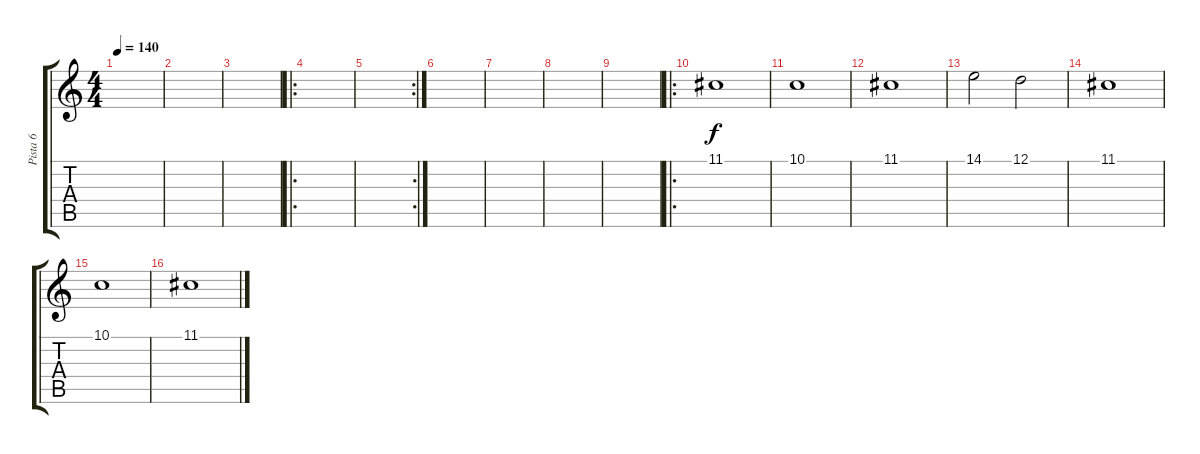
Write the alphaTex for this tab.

\track ("Pista 6" "Pista 6") {instrument ocarina}
\staff {score tabs}
\tuning (D4 A3 F3 C3 G2 C2) {hide}
\ts (4 4)
\tempo 140
\clef g2
\ks c
|
|
|
\ro
|
\rc 2
|
|
|
|
|
\ro
11.1.1 |
10.1.1 |
11.1.1 |
14.1.2 12.1.2 |
11.1.1 |
10.1.1 |
11.1.1
